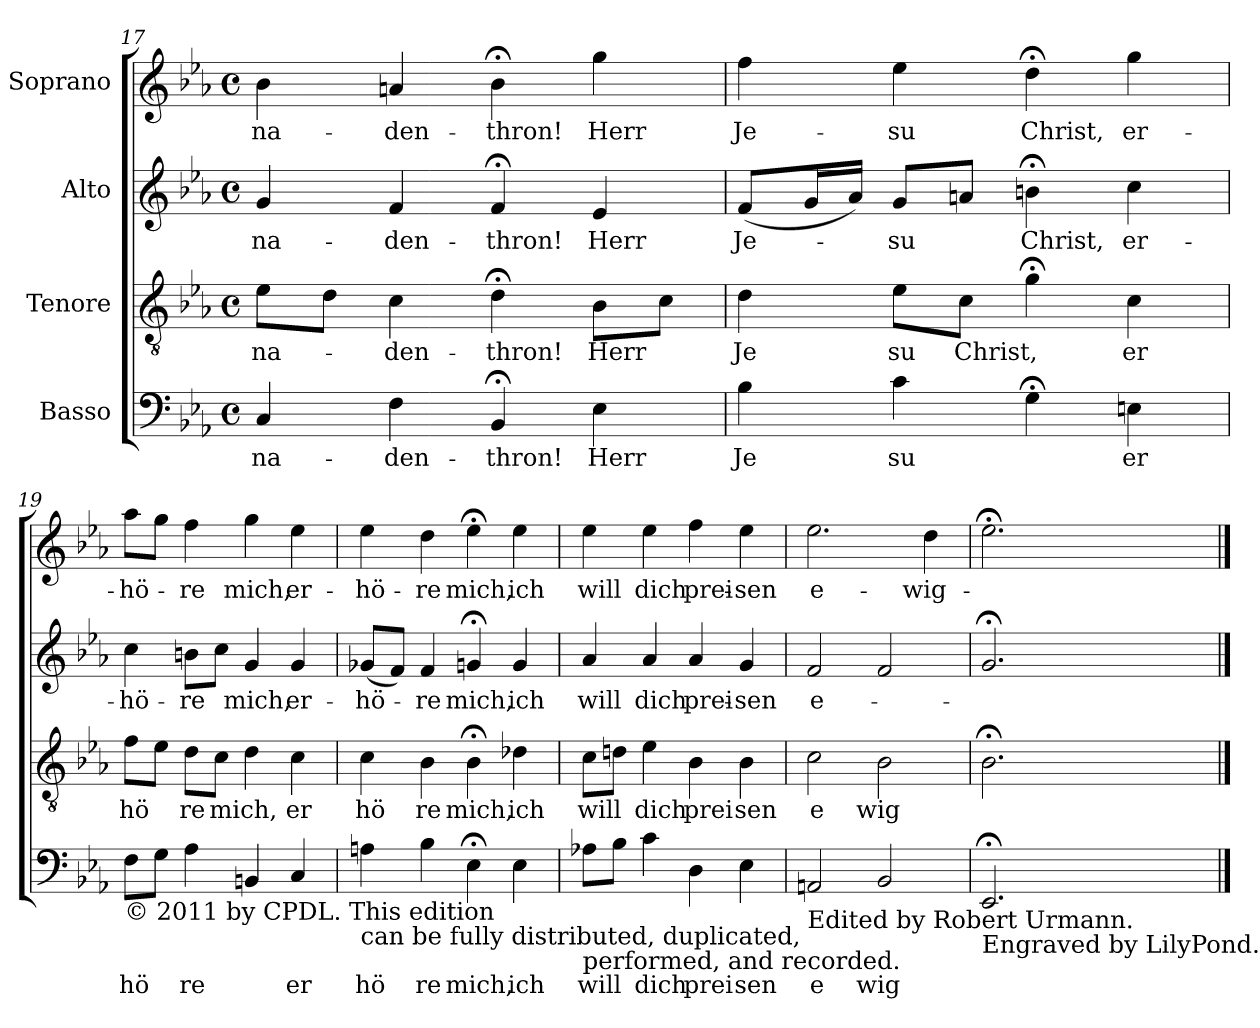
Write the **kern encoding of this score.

**kern	**text	**kern	**text	**kern	**text	**kern	**text
*part4	*part4	*part3	*part3	*part2	*part2	*part1	*part1
*staff4	*staff4	*staff3	*staff3	*staff2	*staff2	*staff1	*staff1
*I"Basso	*	*I"Tenore	*	*I"Alto	*	*I"Soprano	*
*clefF4	*	*clefGv2	*	*clefG2	*	*clefG2	*
*k[b-e-a-]	*	*k[b-e-a-]	*	*k[b-e-a-]	*	*k[b-e-a-]	*
*E-:	*	*E-:	*	*E-:	*	*E-:	*
*M4/4	*	*M4/4	*	*M4/4	*	*M4/4	*
*met(c)	*	*met(c)	*	*met(c)	*	*met(c)	*
=17	=17	=17	=17	=17	=17	=17	=17
!	!LO:LY:a	!	!LO:LY:b	!	!LO:LY:a	!	!LO:LY:b
4C/	-na-	8e-\L	-na-	4g/	-na-	4b-\	-na-
.	.	8d\J	.	.	.	.	.
!	!LO:LY:a	!	!LO:LY:b	!	!LO:LY:a	!	!LO:LY:b
4F\	-den-	4c\	-den-	4f/	-den-	4an/	-den-
!	!LO:LY:a	!	!LO:LY:b	!	!LO:LY:a	!	!LO:LY:b
4BB-;</	-thron!	4d;<\	-thron!	4f;</	-thron!	4b-;<\	-thron!
!	!LO:LY:a	!	!LO:LY:b	!	!LO:LY:a	!	!LO:LY:b
4E-\	Herr	8B-\L	Herr	4e-/	Herr	4gg\	Herr
.	.	8c\J	.	.	.	.	.
!!LO:PB:g=z
=18!	=18!	=18!	=18!	=18!	=18!	=18!	=18!
!	!LO:LY:a	!	!LO:LY:b	!	!LO:LY:a	!	!LO:LY:b
4B-\	Je	4d\	Je	(<8f/L	Je-	4ff\	Je-
.	.	.	.	16g/L	.	.	.
.	.	.	.	16a-/JJ)	.	.	.
!	!LO:LY:a	!	!LO:LY:b	!	!LO:LY:a	!	!LO:LY:b
4c\	su	8e-\L	su	8g/L	-su	4ee-\	-su
!	!	!	!LO:LY:b	!	!	!	!
.	.	8c\J	Christ,	8an/J	.	.	.
!	!	!	!	!	!LO:LY:a	!	!LO:LY:b
4G;<\	.	4g;<\	.	4bn;<\	Christ,	4dd;<\	Christ,
!	!LO:LY:a	!	!LO:LY:b	!	!LO:LY:a	!	!LO:LY:b
4En\	er	4c\	er	4cc\	er-	4gg\	er-
=19!	=19!	=19!	=19!	=19!	=19!	=19!	=19!
!LO:TX:b:t=© 2011 by CPDL. This edition	!	!	!	!	!	!	!
!	!LO:LY:a	!	!LO:LY:b	!	!LO:LY:a	!	!LO:LY:b
8F\L	hö	8f\L	hö	4cc\	-hö-	8aa-\L	-hö-
8G\J	.	8e-\J	.	.	.	8gg\J	.
!	!LO:LY:a	!	!LO:LY:b	!	!LO:LY:a	!	!LO:LY:b
4A-\	re	8d\L	re	8bn\L	-re	4ff\	-re
!	!	!	!LO:LY:b	!	!	!	!
.	.	8c\J	mich,	8cc\J	.	.	.
!	!	!	!	!	!LO:LY:a	!	!LO:LY:b
4BBn/	.	4d\	.	4g/	mich,	4gg\	mich,
!	!LO:LY:a	!	!LO:LY:b	!	!LO:LY:a	!	!LO:LY:b
4C/	er	4c\	er	4g/	er-	4ee-\	er-
=20!	=20!	=20!	=20!	=20!	=20!	=20!	=20!
!LO:TX:b:t=can be fully distributed, duplicated,	!	!	!	!	!	!	!
!	!LO:LY:a	!	!LO:LY:b	!	!LO:LY:a	!	!LO:LY:b
4An\	hö	4c\	hö	(<8g-X/L	-hö-	4ee-\	-hö-
.	.	.	.	8f/J)	.	.	.
!	!LO:LY:a	!	!LO:LY:b	!	!LO:LY:a	!	!LO:LY:b
4B-\	re	4B-\	re	4f/	-re	4dd\	-re
!	!LO:LY:a	!	!LO:LY:b	!	!LO:LY:a	!	!LO:LY:b
4E-;<\	mich,	4B-;<\	mich,	4gn;</	mich,	4ee-;<\	mich,
!	!LO:LY:a	!	!LO:LY:b	!	!LO:LY:a	!	!LO:LY:b
4E-\	ich	4d-X\	ich	4g/	ich	4ee-\	ich
=21!	=21!	=21!	=21!	=21!	=21!	=21!	=21!
!LO:TX:b:t=performed, and recorded.	!	!	!	!	!	!	!
!	!LO:LY:a	!	!LO:LY:b	!	!LO:LY:a	!	!LO:LY:b
8A-X\L	will	8c\L	will	4a-/	will	4ee-\	will
8B-\J	.	8dn\J	.	.	.	.	.
!	!LO:LY:a	!	!LO:LY:b	!	!LO:LY:a	!	!LO:LY:b
4c\	dich	4e-\	dich	4a-/	dich	4ee-\	dich
!	!LO:LY:a	!	!LO:LY:b	!	!LO:LY:a	!	!LO:LY:b
4D\	prei	4B-\	prei	4a-/	prei-	4ff\	prei-
!	!LO:LY:a	!	!LO:LY:b	!	!LO:LY:a	!	!LO:LY:b
4E-\	sen	4B-\	sen	4g/	-sen	4ee-\	-sen
=22!	=22!	=22!	=22!	=22!	=22!	=22!	=22!
!LO:TX:b:t=Edited by Robert Urmann.	!	!	!	!	!	!	!
!	!LO:LY:a	!	!LO:LY:b	!	!LO:LY:a	!	!LO:LY:b
2AAn/	e	2c\	e	2f/	e-	2.ee-\	e-
!	!LO:LY:a	!	!LO:LY:b	!	!	!	!
2BB-/	wig	2B-\	wig	2f/	.	.	.
!	!	!	!	!	!	!	!LO:LY:b
.	.	.	.	.	.	4dd\	-wig-
=23!	=23!	=23!	=23!	=23!	=23!	=23!	=23!
!LO:TX:b:t=Engraved by LilyPond.	!	!	!	!	!	!	!
2.EE-;</	.	2.B-;<\	.	2.g;</	.	2.ee-;<\	.
==	==	==	==	==	==	==	==
*-	*-	*-	*-	*-	*-	*-	*-
